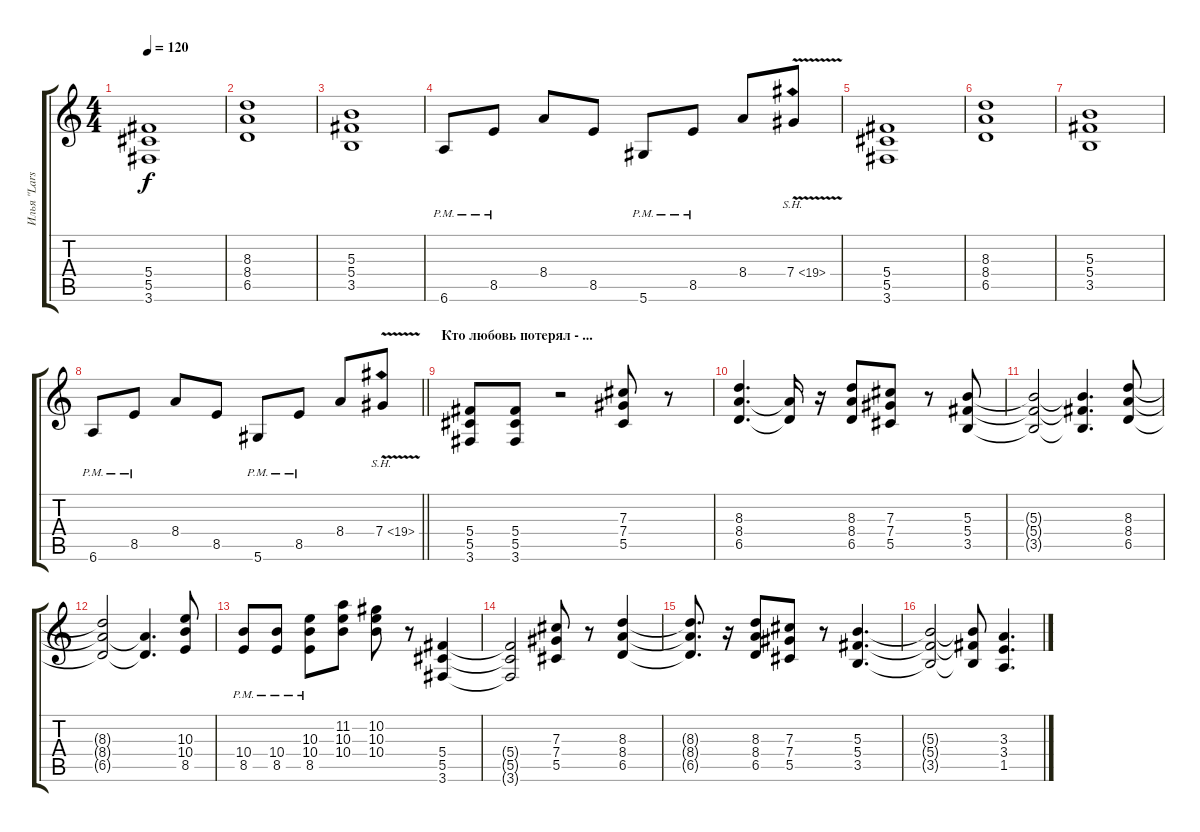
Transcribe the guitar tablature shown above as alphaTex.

\track ("Илья \"Lars\" Мамонтов       (Гитара)" "Илья \"Lars") {instrument acousticguitarsteel}
\staff {score tabs}
\tuning (Eb4 Bb3 Gb3 Db3 Ab2 Eb2) {hide}
\ts (4 4)
\tempo 120
\clef g2
\ks c
(5.4 5.5 3.6).1{dy f} |
(8.3 8.4 6.5).1 |
(5.3 5.4 3.5).1 |
6.6{pm}.8 8.5{pm}.8 8.4.8 8.5.8 5.6{pm}.8 8.5{pm}.8 8.4.8 7.4{sh 12 v}.8 |
(5.4 5.5 3.6).1 |
(8.3 8.4 6.5).1 |
(5.3 5.4 3.5).1 |
\barLineRight lightlight
6.6{pm}.8 8.5{pm}.8 8.4.8 8.5.8 5.6{pm}.8 8.5{pm}.8 8.4.8 7.4{sh 12 v}.8 |
\section ("" "Кто любовь потерял - ...")
(5.4 5.5 3.6).8 (5.4 5.5 3.6).8 r.2 (7.3 7.4 5.5).8 r.8 |
(8.3 8.4 6.5).4{d} (8.4{t} 6.5{t}).16 r.16 (8.3 8.4 6.5).8 (7.3 7.4 5.5).8 r.8 (5.3 5.4 3.5).8 |
(5.3{t} 5.4{t} 3.5{t}).2 (5.3{t} 5.4{t} 3.5{t}).4{d} (8.3 8.4 6.5).8 |
(8.3{t} 8.4{t} 6.5{t}).2 (8.4{t} 6.5{t}).4{d} (10.3 10.4 8.5).8 |
(10.4{pm} 8.5{pm}).8 (10.4{pm} 8.5{pm}).8 (10.3{pm} 10.4{pm} 8.5{pm}).8 (11.2 10.3 10.4).8 (10.2 10.3 10.4).8 r.8 (5.4 5.5 3.6).4 |
(5.4{t} 5.5{t} 3.6{t}).2 (7.3 7.4 5.5).8 r.8 (8.3 8.4 6.5).4 |
(8.3{t} 8.4{t} 6.5{t}).8{d} r.16 (8.3 8.4 6.5).8 (7.3 7.4 5.5).8 r.8 (5.3 5.4 3.5).4{d} |
(5.3{t} 5.4{t} 3.5{t}).2 (5.3{t} 5.4{t} 3.5{t}).8 (3.3 3.4 1.5).4{d}
